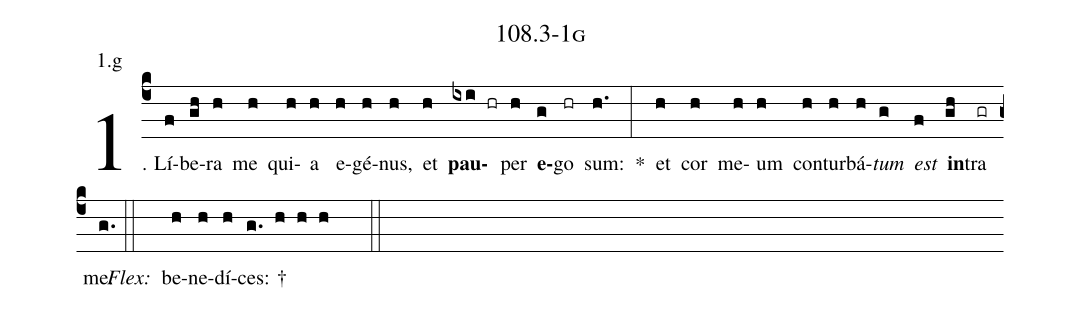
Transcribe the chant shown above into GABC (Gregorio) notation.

name: 108.3-1g;
annotation: 1.g;
%%
(c4)1. Lí(f)be(gh)ra(h) me(h) qui(h)a(h) e(h)gé(h)nus,(h) et(h) <b>pau</b>(ixi hr)per(h) <b>e</b>(g)go(hr) sum:(h.) *(:) et(h) cor(h) me(h)um(h) con(h)tur(h)bá(h)<i>tum</i>(g) <i>est</i>(f) <b>in</b>(gh)tra(gr) me.(g.) (::)
<i>Flex:</i>()  be(h)ne(h)dí(h)ces: †(g. h h h  ::)
